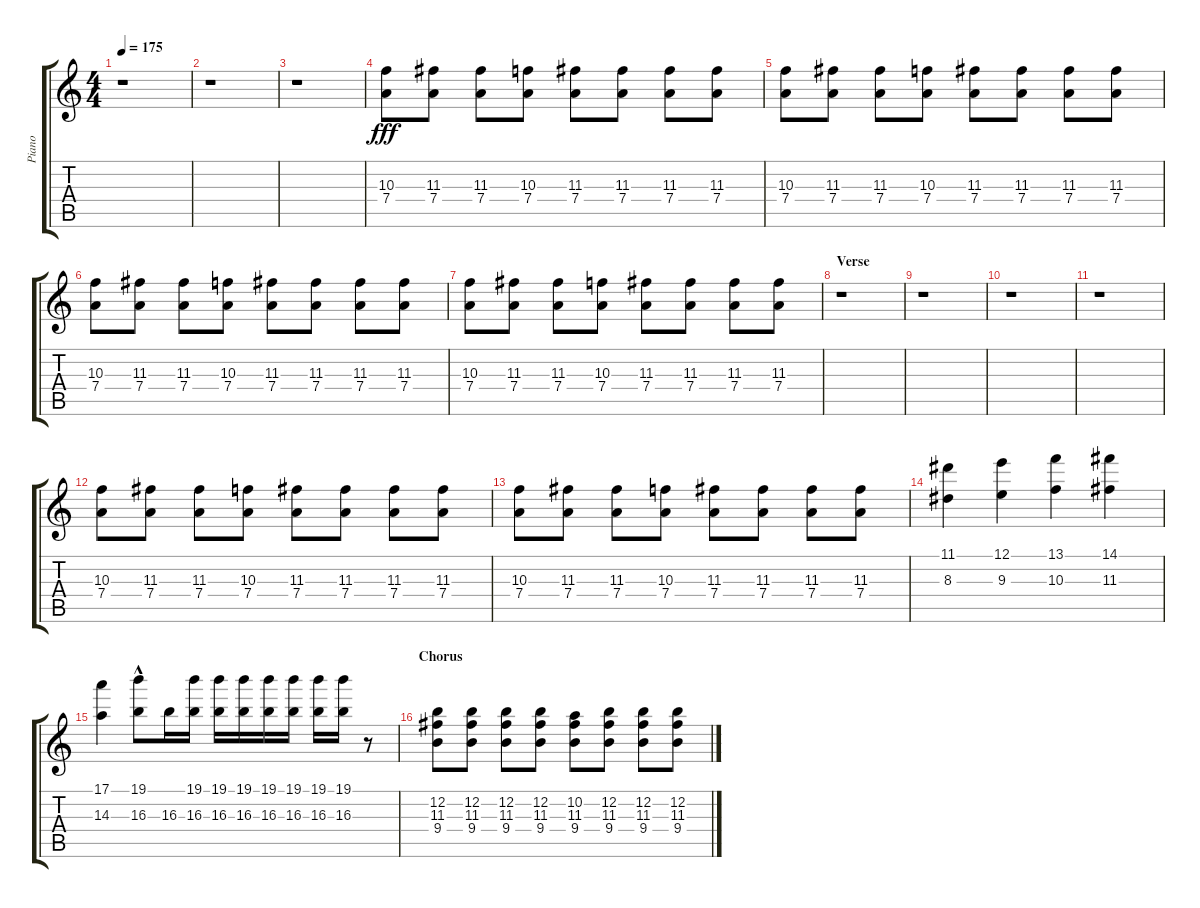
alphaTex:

\track ("Piano" "Piano") {instrument acousticgrandpiano}
\staff {score tabs}
\tuning (E5 B4 G4 D4 A3 E3) {hide}
\ts (4 4)
\tempo 175
\clef g2
\ks c
r.1{dy fff} |
r.1 |
r.1 |
(10.3 7.4).8 (11.3 7.4).8 (11.3 7.4).8 (10.3 7.4).8 (11.3 7.4).8 (11.3 7.4).8 (11.3 7.4).8 (11.3 7.4).8 |
(10.3 7.4).8 (11.3 7.4).8 (11.3 7.4).8 (10.3 7.4).8 (11.3 7.4).8 (11.3 7.4).8 (11.3 7.4).8 (11.3 7.4).8 |
(10.3 7.4).8 (11.3 7.4).8 (11.3 7.4).8 (10.3 7.4).8 (11.3 7.4).8 (11.3 7.4).8 (11.3 7.4).8 (11.3 7.4).8 |
(10.3 7.4).8 (11.3 7.4).8 (11.3 7.4).8 (10.3 7.4).8 (11.3 7.4).8 (11.3 7.4).8 (11.3 7.4).8 (11.3 7.4).8 |
\section ("" "Verse")
r.1 |
r.1 |
r.1 |
r.1 |
(10.3 7.4).8 (11.3 7.4).8 (11.3 7.4).8 (10.3 7.4).8 (11.3 7.4).8 (11.3 7.4).8 (11.3 7.4).8 (11.3 7.4).8 |
(10.3 7.4).8 (11.3 7.4).8 (11.3 7.4).8 (10.3 7.4).8 (11.3 7.4).8 (11.3 7.4).8 (11.3 7.4).8 (11.3 7.4).8 |
(11.1 8.3).4 (12.1 9.3).4 (13.1 10.3).4 (14.1 11.3).4 |
(17.1 14.3).4 (19.1{hac} 16.3).8 16.3.16 (19.1 16.3).16 (19.1 16.3).16 (19.1 16.3).16 (19.1 16.3).16 (19.1 16.3).16 (19.1 16.3).16 (19.1 16.3).16 r.8 |
\section ("" "Chorus")
(12.2 11.3 9.4).8 (12.2 11.3 9.4).8 (12.2 11.3 9.4).8 (12.2 11.3 9.4).8 (10.2 11.3 9.4).8 (12.2 11.3 9.4).8 (12.2 11.3 9.4).8 (12.2 11.3 9.4).8
